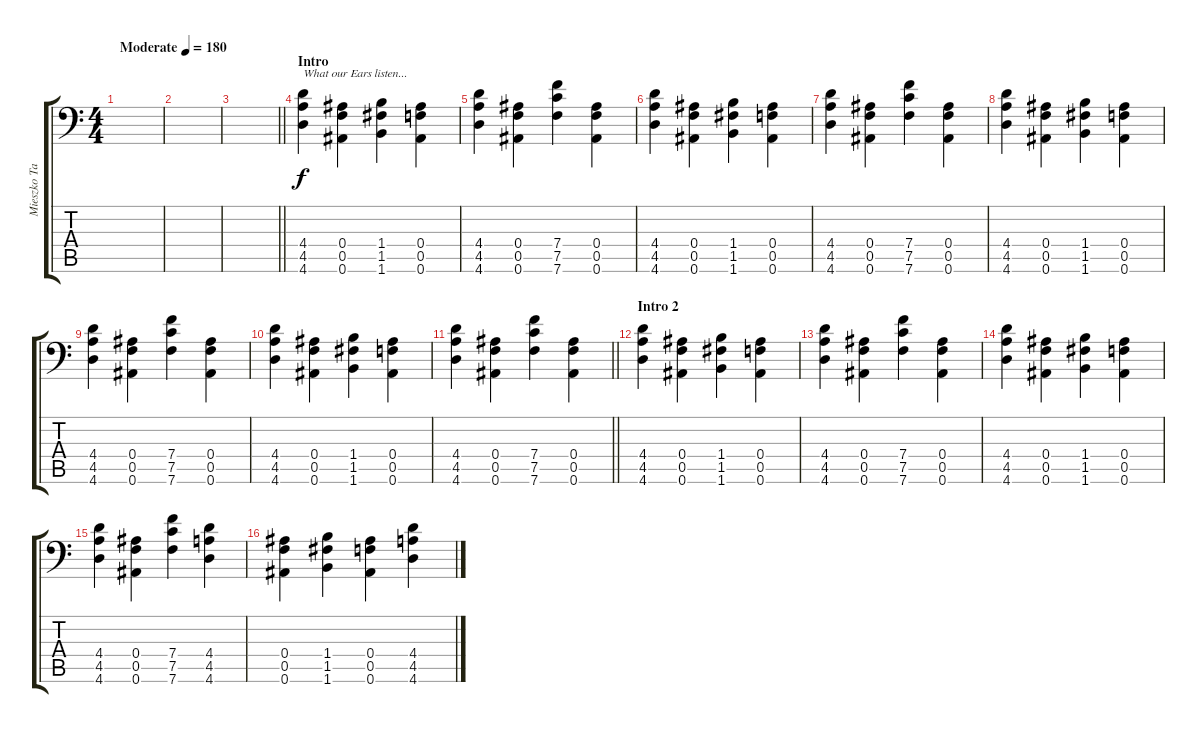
\track ("Mieszko Talarczyk" "Mieszko Ta") {instrument distortionguitar}
\staff {score tabs}
\tuning (C4 G3 Eb3 Bb2 F2 Bb1) {hide}
\ts (4 4)
\tempo (180 "Moderate")
\clef f4
\ks c
|
|
\barLineRight lightlight
|
\section ("" "Intro")
(4.4 4.5 4.6).4{txt "What our Ears listen..."} (0.4 0.5 0.6).4 (1.4 1.5 1.6).4 (0.4 0.5 0.6).4 |
(4.4 4.5 4.6).4 (0.4 0.5 0.6).4 (7.4 7.5 7.6).4 (0.4 0.5 0.6).4 |
(4.4 4.5 4.6).4 (0.4 0.5 0.6).4 (1.4 1.5 1.6).4 (0.4 0.5 0.6).4 |
(4.4 4.5 4.6).4 (0.4 0.5 0.6).4 (7.4 7.5 7.6).4 (0.4 0.5 0.6).4 |
(4.4 4.5 4.6).4 (0.4 0.5 0.6).4 (1.4 1.5 1.6).4 (0.4 0.5 0.6).4 |
(4.4 4.5 4.6).4 (0.4 0.5 0.6).4 (7.4 7.5 7.6).4 (0.4 0.5 0.6).4 |
(4.4 4.5 4.6).4 (0.4 0.5 0.6).4 (1.4 1.5 1.6).4 (0.4 0.5 0.6).4 |
\barLineRight lightlight
(4.4 4.5 4.6).4 (0.4 0.5 0.6).4 (7.4 7.5 7.6).4 (0.4 0.5 0.6).4 |
\section ("" "Intro 2")
(4.4 4.5 4.6).4 (0.4 0.5 0.6).4 (1.4 1.5 1.6).4 (0.4 0.5 0.6).4 |
(4.4 4.5 4.6).4 (0.4 0.5 0.6).4 (7.4 7.5 7.6).4 (0.4 0.5 0.6).4 |
(4.4 4.5 4.6).4 (0.4 0.5 0.6).4 (1.4 1.5 1.6).4 (0.4 0.5 0.6).4 |
(4.4 4.5 4.6).4 (0.4 0.5 0.6).4 (7.4 7.5 7.6).4 (4.4 4.5 4.6).4 |
(0.4 0.5 0.6).4 (1.4 1.5 1.6).4 (0.4 0.5 0.6).4 (4.4 4.5 4.6).4
